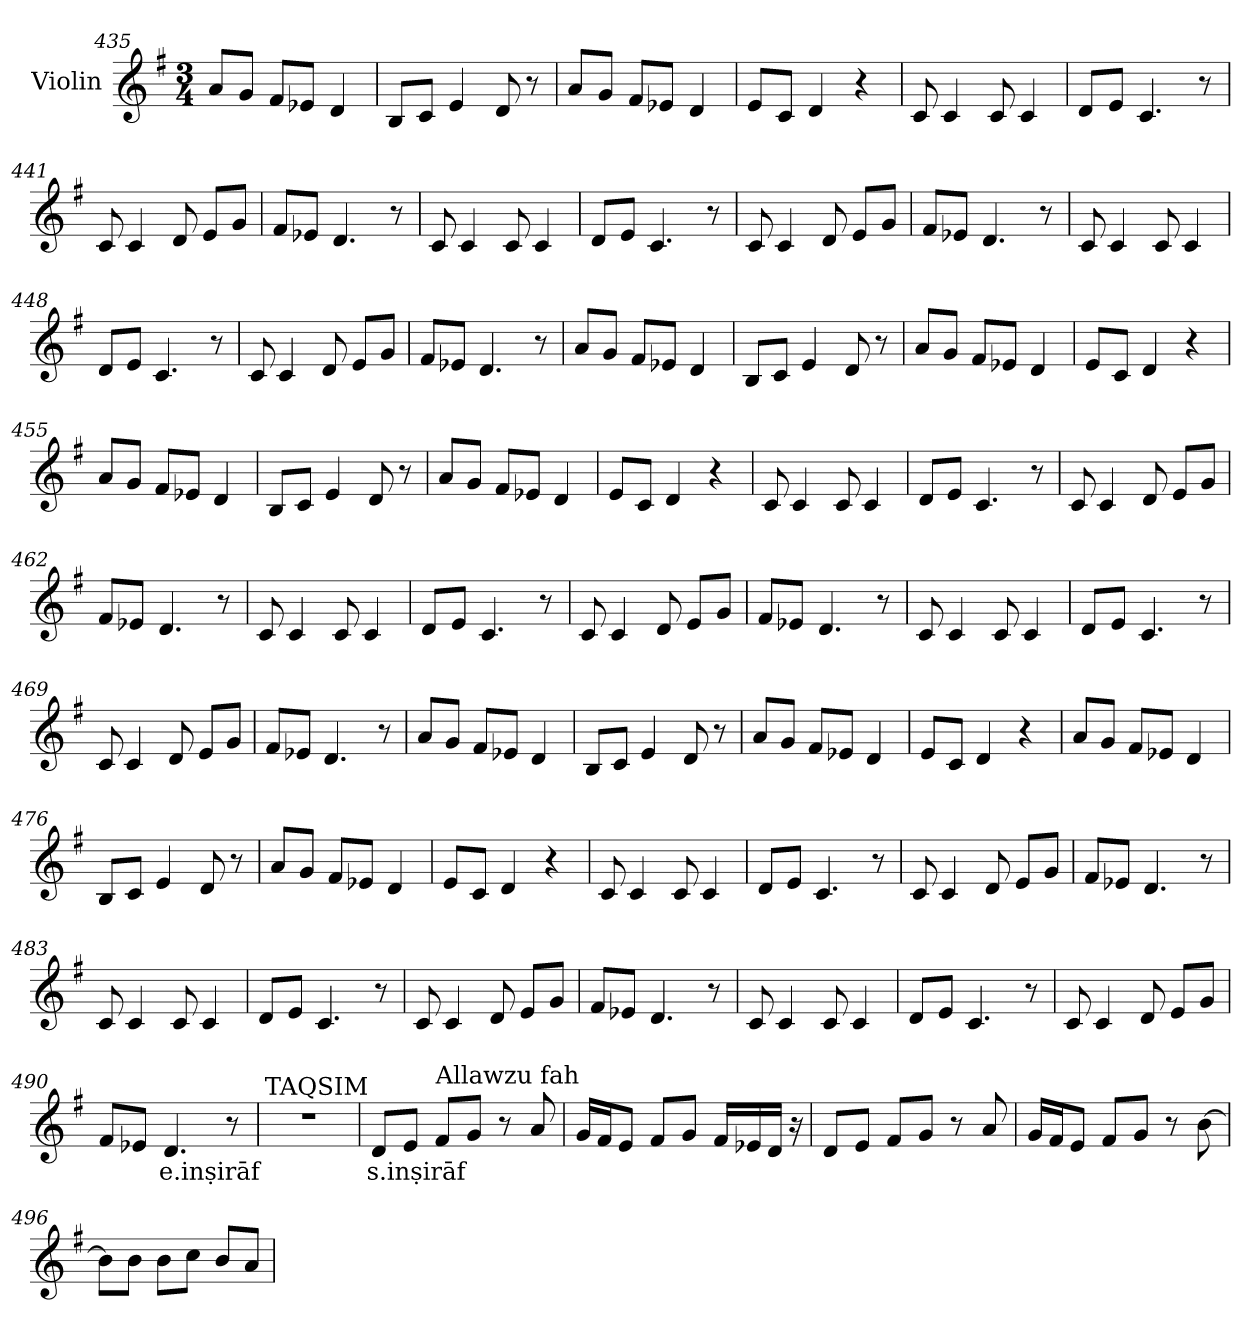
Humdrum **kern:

**kern	**text
*part1	*part1
*staff1	*staff1
*I"Violin	*
*clefG2	*
*k[f#]	*
*G:	*
*M3/4	*
=435	=435
8a/L	.
8g/J	.
8f#/L	.
8e-X/J	.
4d/	.
=436	=436
8B/L	.
8c/J	.
4e/	.
8d/	.
8r	.
=437	=437
8a/L	.
8g/J	.
8f#/L	.
8e-X/J	.
4d/	.
=438	=438
8e/L	.
8c/J	.
4d/	.
4r	.
=439	=439
8c/	.
4c/	.
8c/	.
4c/	.
!!LO:LB:g=z
=440	=440
8d/L	.
8e/J	.
4.c/	.
8r	.
=441	=441
8c/	.
4c/	.
8d/	.
8e/L	.
8g/J	.
=442	=442
8f#/L	.
8e-X/J	.
4.d/	.
8r	.
=443	=443
8c/	.
4c/	.
8c/	.
4c/	.
=444	=444
8d/L	.
8e/J	.
4.c/	.
8r	.
=445	=445
8c/	.
4c/	.
8d/	.
8e/L	.
8g/J	.
!!LO:LB:g=z
=446	=446
8f#/L	.
8e-X/J	.
4.d/	.
8r	.
=447	=447
8c/	.
4c/	.
8c/	.
4c/	.
=448	=448
8d/L	.
8e/J	.
4.c/	.
8r	.
=449	=449
8c/	.
4c/	.
8d/	.
8e/L	.
8g/J	.
=450	=450
8f#/L	.
8e-X/J	.
4.d/	.
8r	.
=451	=451
8a/L	.
8g/J	.
8f#/L	.
8e-X/J	.
4d/	.
!!LO:PB:g=z
=452	=452
8B/L	.
8c/J	.
4e/	.
8d/	.
8r	.
=453	=453
8a/L	.
8g/J	.
8f#/L	.
8e-X/J	.
4d/	.
!!LO:LB:g=z
=454	=454
8e/L	.
8c/J	.
4d/	.
4r	.
=455	=455
8a/L	.
8g/J	.
8f#/L	.
8e-X/J	.
4d/	.
=456	=456
8B/L	.
8c/J	.
4e/	.
8d/	.
8r	.
=457	=457
8a/L	.
8g/J	.
8f#/L	.
8e-X/J	.
4d/	.
=458	=458
8e/L	.
8c/J	.
4d/	.
4r	.
=459	=459
8c/	.
4c/	.
8c/	.
4c/	.
!!LO:LB:g=z
=460	=460
8d/L	.
8e/J	.
4.c/	.
8r	.
=461	=461
8c/	.
4c/	.
8d/	.
8e/L	.
8g/J	.
=462	=462
8f#/L	.
8e-X/J	.
4.d/	.
8r	.
=463	=463
8c/	.
4c/	.
8c/	.
4c/	.
=464	=464
8d/L	.
8e/J	.
4.c/	.
8r	.
=465	=465
8c/	.
4c/	.
8d/	.
8e/L	.
8g/J	.
!!LO:LB:g=z
=466	=466
8f#/L	.
8e-X/J	.
4.d/	.
8r	.
=467	=467
8c/	.
4c/	.
8c/	.
4c/	.
=468	=468
8d/L	.
8e/J	.
4.c/	.
8r	.
=469	=469
8c/	.
4c/	.
8d/	.
8e/L	.
8g/J	.
=470	=470
8f#/L	.
8e-X/J	.
4.d/	.
8r	.
=471	=471
8a/L	.
8g/J	.
8f#/L	.
8e-X/J	.
4d/	.
!!LO:LB:g=z
=472	=472
8B/L	.
8c/J	.
4e/	.
8d/	.
8r	.
=473	=473
8a/L	.
8g/J	.
8f#/L	.
8e-X/J	.
4d/	.
!!LO:LB:g=z
=474	=474
8e/L	.
8c/J	.
4d/	.
4r	.
=475	=475
8a/L	.
8g/J	.
8f#/L	.
8e-X/J	.
4d/	.
=476	=476
8B/L	.
8c/J	.
4e/	.
8d/	.
8r	.
=477	=477
8a/L	.
8g/J	.
8f#/L	.
8e-X/J	.
4d/	.
=478	=478
8e/L	.
8c/J	.
4d/	.
4r	.
=479	=479
8c/	.
4c/	.
8c/	.
4c/	.
!!LO:LB:g=z
=480	=480
8d/L	.
8e/J	.
4.c/	.
8r	.
=481	=481
8c/	.
4c/	.
8d/	.
8e/L	.
8g/J	.
=482	=482
8f#/L	.
8e-X/J	.
4.d/	.
8r	.
=483	=483
8c/	.
4c/	.
8c/	.
4c/	.
=484	=484
8d/L	.
8e/J	.
4.c/	.
8r	.
=485	=485
8c/	.
4c/	.
8d/	.
8e/L	.
8g/J	.
!!LO:LB:g=z
=486	=486
8f#/L	.
8e-X/J	.
4.d/	.
8r	.
=487	=487
8c/	.
4c/	.
8c/	.
4c/	.
=488	=488
8d/L	.
8e/J	.
4.c/	.
8r	.
=489	=489
8c/	.
4c/	.
8d/	.
8e/L	.
8g/J	.
=490	=490
8f#/L	.
8e-X/J	.
!	!LO:LY:b
4.d/	e.inṣirāf
8r	.
=491	=491
!LO:TX:a:t=TAQSIM	!
2.r	.
!!LO:PB:g=z
=492	=492
!	!LO:LY:b
8d/L	s.inṣirāf
8e/J	.
!LO:TX:a:t=Allawzu fah	!
8f#/L	.
8g/J	.
8r	.
8a/	.
=493	=493
16g/LL	.
16f#/J	.
8e/J	.
8f#/L	.
8g/J	.
16f#/LL	.
16e-X/	.
16d/JJ	.
16r	.
=494	=494
8d/L	.
8e/J	.
8f#/L	.
8g/J	.
8r	.
8a/	.
=495	=495
16g/LL	.
16f#/J	.
8e/J	.
8f#/L	.
8g/J	.
8r	.
[8b\	.
=496	=496
8b\L]	.
8b\J	.
8b\L	.
8cc\J	.
8b/L	.
8a/J	.
=	=
*-	*-
